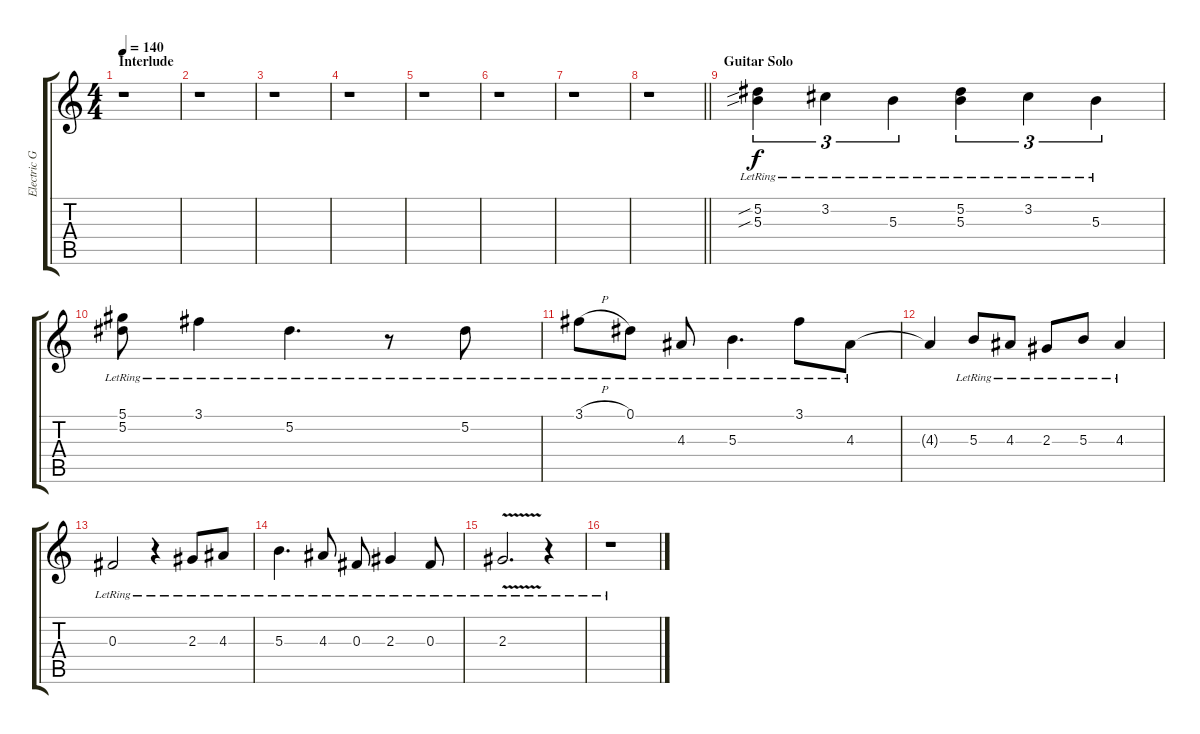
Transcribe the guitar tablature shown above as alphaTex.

\track ("Electric Guitar" "Electric G") {instrument electricguitarjazz}
\staff {score tabs}
\tuning (Eb4 Bb3 Gb3 Db3 Ab2 Eb2) {hide}
\ts (4 4)
\section ("" "Interlude")
\tempo 140
\clef g2
\ks c
r.1{dy f} |
r.1 |
r.1 |
r.1 |
r.1 |
r.1 |
r.1 |
\barLineRight lightlight
r.1 |
\section ("" "Guitar Solo")
(5.2{sib lr} 5.3{sib lr}).4{tu (3 2)} 3.2{lr}.4{tu (3 2)} 5.3{lr}.4{tu (3 2)} (5.2{lr} 5.3{lr}).4{tu (3 2)} 3.2{lr}.4{tu (3 2)} 5.3{lr}.4{tu (3 2)} |
(5.1{lr} 5.2{lr}).8 3.1{lr}.4 5.2{lr}.4{d} r.8 5.2{lr}.8 |
3.1{h lr}.8 0.1{lr}.8 4.3{lr}.8 5.3{lr}.4{d} 3.1{lr}.8 4.3{lr}.8 |
4.3{t}.4 5.3{lr}.8 4.3{lr}.8 2.3{lr}.8 5.3{lr}.8 4.3{lr}.4 |
0.3{lr}.2 r.4 2.3{lr}.8 4.3{lr}.8 |
5.3{lr}.4{d} 4.3{lr}.8 0.3{lr}.8 2.3{lr}.4 0.3{lr}.8 |
2.3{v lr}.2{d} r.4 |
r.1
